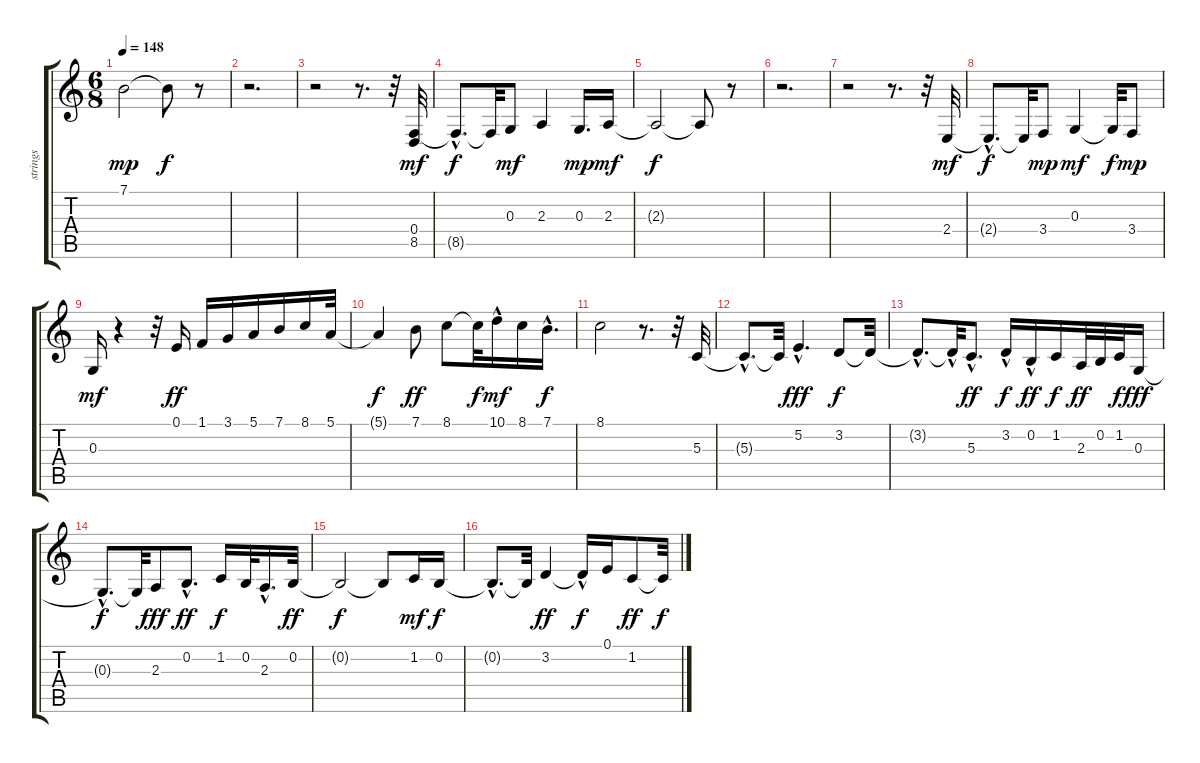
\track ("strings" "strings") {instrument stringensemble1}
\staff {score tabs}
\tuning (E4 B3 G3 D3 A2 E2) {hide}
\ts (6 8)
\tempo 148
\clef g2
\ks c
7.1.2{dy mp} 7.1{t}.8{dy f} r.8 |
r.2{d} |
r.2 r.8{d} r.32 (0.4 8.5).32{dy mf} |
8.5{hac t}.8{d dy f} 8.5{t}.32 0.3.8{dy mf} 2.3.4 0.3.16{d dy mp} 2.3.16{dy mf} |
2.3{t}.2{dy f} 2.3{t}.8 r.8 |
r.2{d} |
r.2 r.8{d} r.32 2.4.32{dy mf} |
2.4{hac t}.8{d dy f} 2.4{t}.32 3.4.8{dy mp} 0.3.4{dy mf} 0.3{t}.32{dy f} 3.4.8{dy mp} |
0.3.16{dy mf} r.4 r.32 0.1.16{dy ff} 1.1.16 3.1.16 5.1.16 7.1.16 8.1.16 5.1.32 |
5.1{t}.4{dy f} 7.1.8{dy ff} 8.1.8 8.1{t}.32{dy f} 10.1{hac}.16{dy mf} 8.1.16 7.1{hac}.16{d dy f} |
8.1.2 r.8{d} r.32 5.3.32 |
5.3{hac t}.8{d} 5.3{t}.32 5.2{hac}.4{d dy fff} 3.2.8{dy f} 3.2{t}.32 |
3.2{hac t}.8{d} 3.2{hac t}.32 5.3{hac}.8{d dy ff} 3.2{hac}.16{dy f} 0.2{hac}.16{dy ff} 1.2.16{dy f} 2.3.32{dy ff} 0.2.32 1.2.32{dy f} 0.3.16{dy fff} |
0.3{hac t}.8{d dy f} 0.3{t}.32 2.3.8{dy fff} 0.2{hac}.8{d dy ff} 1.2.16{dy f} 0.2.32 2.3{hac}.16{d} 0.2.32{dy ff} |
0.2{t}.2{dy f} 0.2{t}.8 1.2.16{dy mf} 0.2.16{dy f} |
0.2{hac t}.8{d} 0.2{t}.32 3.2.4{dy ff} 3.2{hac t}.16{dy f} 0.1.16 1.2.8{dy ff} 1.2{t}.32{dy f}
